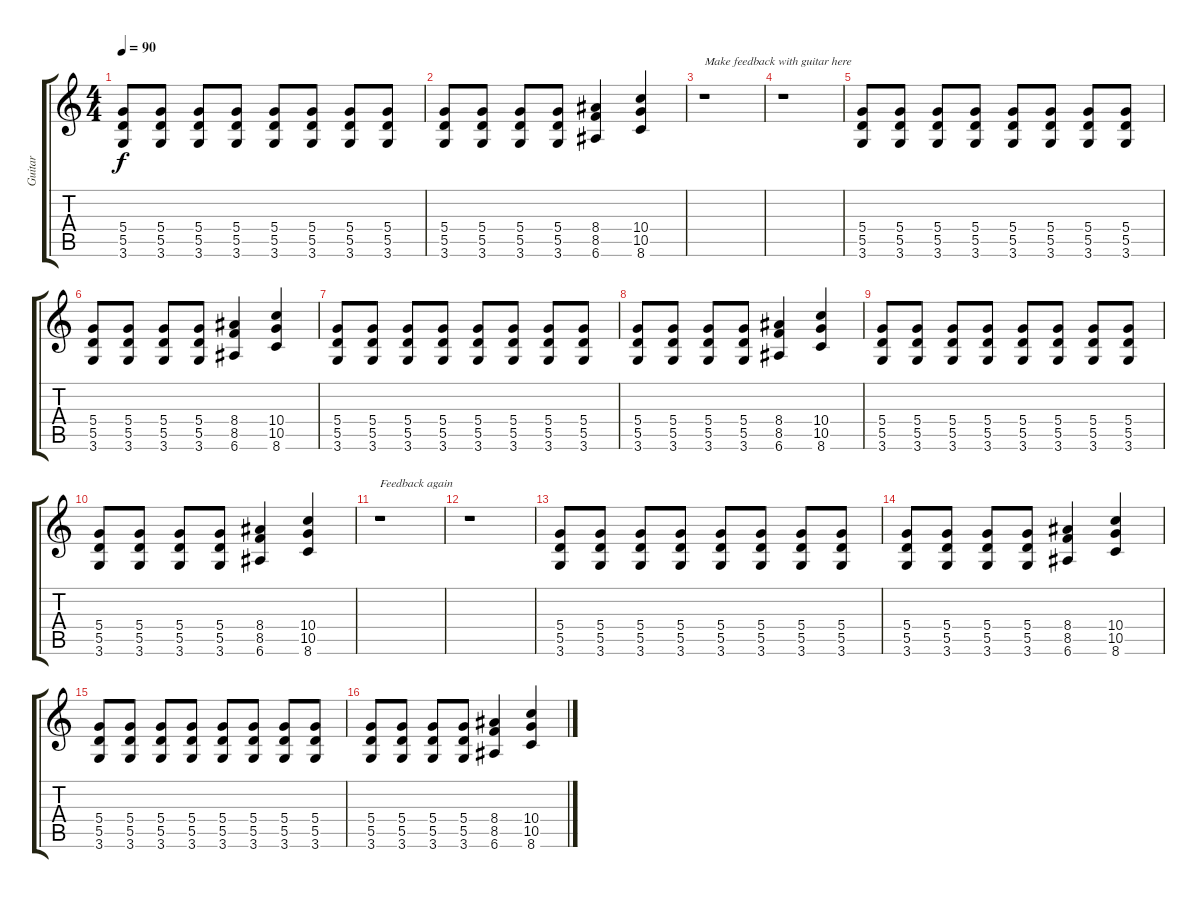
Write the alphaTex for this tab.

\track ("Guitar" "Guitar") {instrument distortionguitar}
\staff {score tabs}
\tuning (E4 B3 G3 D3 A2 E2) {hide}
\ts (4 4)
\tempo 90
\clef g2
\ks c
(5.4 5.5 3.6).8{dy f} (5.4 5.5 3.6).8 (5.4 5.5 3.6).8 (5.4 5.5 3.6).8 (5.4 5.5 3.6).8 (5.4 5.5 3.6).8 (5.4 5.5 3.6).8 (5.4 5.5 3.6).8 |
(5.4 5.5 3.6).8 (5.4 5.5 3.6).8 (5.4 5.5 3.6).8 (5.4 5.5 3.6).8 (8.4 8.5 6.6).4 (10.4 10.5 8.6).4 |
r.1{txt "Make feedback with guitar here"} |
r.1 |
(5.4 5.5 3.6).8 (5.4 5.5 3.6).8 (5.4 5.5 3.6).8 (5.4 5.5 3.6).8 (5.4 5.5 3.6).8 (5.4 5.5 3.6).8 (5.4 5.5 3.6).8 (5.4 5.5 3.6).8 |
(5.4 5.5 3.6).8 (5.4 5.5 3.6).8 (5.4 5.5 3.6).8 (5.4 5.5 3.6).8 (8.4 8.5 6.6).4 (10.4 10.5 8.6).4 |
(5.4 5.5 3.6).8 (5.4 5.5 3.6).8 (5.4 5.5 3.6).8 (5.4 5.5 3.6).8 (5.4 5.5 3.6).8 (5.4 5.5 3.6).8 (5.4 5.5 3.6).8 (5.4 5.5 3.6).8 |
(5.4 5.5 3.6).8 (5.4 5.5 3.6).8 (5.4 5.5 3.6).8 (5.4 5.5 3.6).8 (8.4 8.5 6.6).4 (10.4 10.5 8.6).4 |
(5.4 5.5 3.6).8 (5.4 5.5 3.6).8 (5.4 5.5 3.6).8 (5.4 5.5 3.6).8 (5.4 5.5 3.6).8 (5.4 5.5 3.6).8 (5.4 5.5 3.6).8 (5.4 5.5 3.6).8 |
(5.4 5.5 3.6).8 (5.4 5.5 3.6).8 (5.4 5.5 3.6).8 (5.4 5.5 3.6).8 (8.4 8.5 6.6).4 (10.4 10.5 8.6).4 |
r.1{txt "Feedback again"} |
r.1 |
(5.4 5.5 3.6).8 (5.4 5.5 3.6).8 (5.4 5.5 3.6).8 (5.4 5.5 3.6).8 (5.4 5.5 3.6).8 (5.4 5.5 3.6).8 (5.4 5.5 3.6).8 (5.4 5.5 3.6).8 |
(5.4 5.5 3.6).8 (5.4 5.5 3.6).8 (5.4 5.5 3.6).8 (5.4 5.5 3.6).8 (8.4 8.5 6.6).4 (10.4 10.5 8.6).4 |
(5.4 5.5 3.6).8 (5.4 5.5 3.6).8 (5.4 5.5 3.6).8 (5.4 5.5 3.6).8 (5.4 5.5 3.6).8 (5.4 5.5 3.6).8 (5.4 5.5 3.6).8 (5.4 5.5 3.6).8 |
(5.4 5.5 3.6).8 (5.4 5.5 3.6).8 (5.4 5.5 3.6).8 (5.4 5.5 3.6).8 (8.4 8.5 6.6).4 (10.4 10.5 8.6).4
